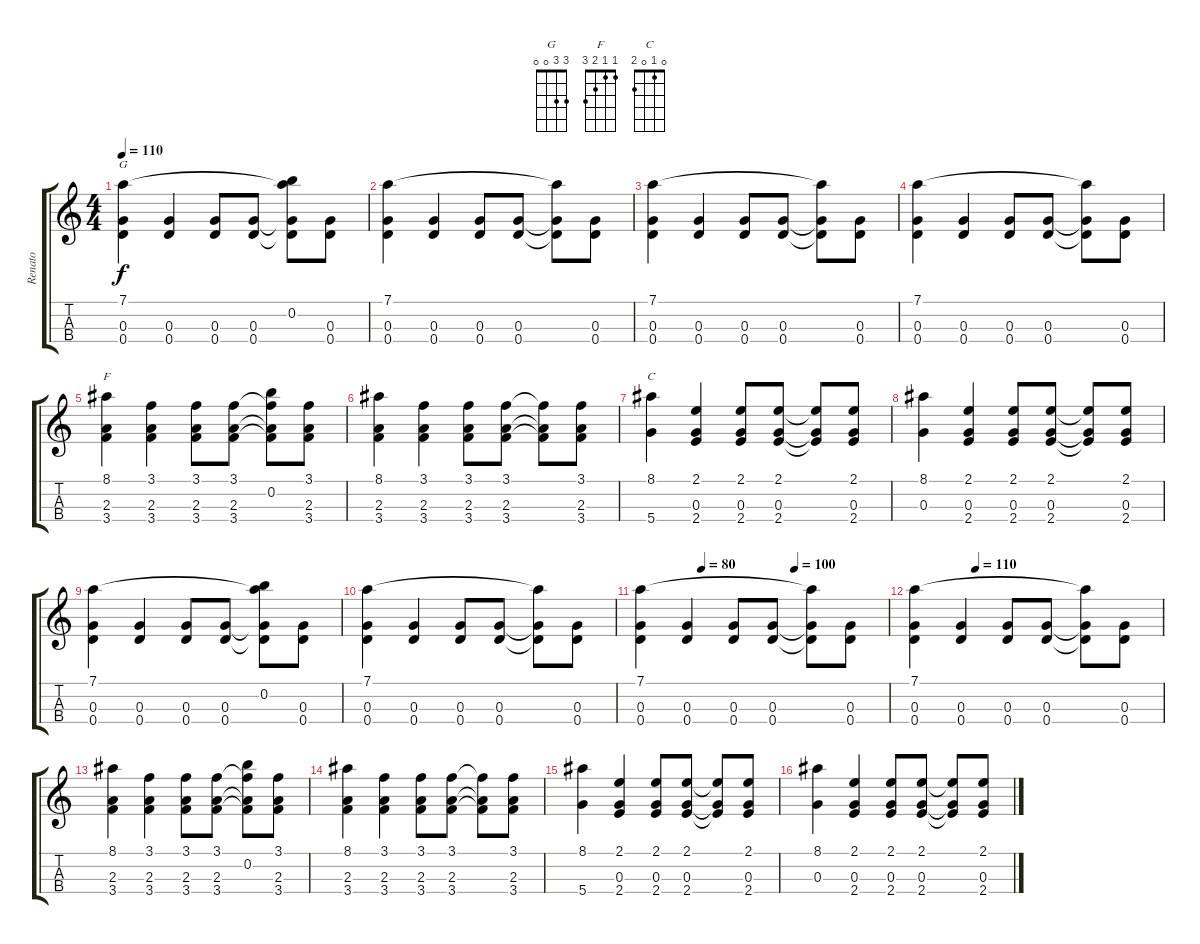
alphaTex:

\track ("Renato" "Renato") {instrument acousticguitarsteel}
\staff {score tabs}
\tuning (D4 B4 G3 D3) {hide}
\chord ("G" 3 3 0 0)
\chord ("F" 1 1 2 3)
\chord ("C" 0 1 0 2)
\ts (4 4)
\tempo 110
\clef g2
\ks c
(7.1 0.3 0.4).4{ch "G" dy f instrument acousticguitarsteel} (0.3 0.4).4 (0.3 0.4).8 (0.3 0.4).8 (7.1{t} 0.2 0.3{t} 0.4{t}).8 (0.3 0.4).8 |
(7.1 0.3 0.4).4 (0.3 0.4).4 (0.3 0.4).8 (0.3 0.4).8 (7.1{t} 0.3{t} 0.4{t}).8 (0.3 0.4).8 |
(7.1 0.3 0.4).4 (0.3 0.4).4 (0.3 0.4).8 (0.3 0.4).8 (7.1{t} 0.3{t} 0.4{t}).8 (0.3 0.4).8 |
(7.1 0.3 0.4).4 (0.3 0.4).4 (0.3 0.4).8 (0.3 0.4).8 (7.1{t} 0.3{t} 0.4{t}).8 (0.3 0.4).8 |
(8.1 2.3 3.4).4{ch "F"} (3.1 2.3 3.4).4 (3.1 2.3 3.4).8 (3.1 2.3 3.4).8 (3.1{t} 0.2 2.3{t} 3.4{t}).8 (3.1 2.3 3.4).8 |
(8.1 2.3 3.4).4 (3.1 2.3 3.4).4 (3.1 2.3 3.4).8 (3.1 2.3 3.4).8 (3.1{t} 2.3{t} 3.4{t}).8 (3.1 2.3 3.4).8 |
(8.1 5.4).4{ch "C"} (2.1 0.3 2.4).4 (2.1 0.3 2.4).8 (2.1 0.3 2.4).8 (2.1{t} 0.3{t} 2.4{t}).8 (2.1 0.3 2.4).8 |
(8.1 0.3).4 (2.1 0.3 2.4).4 (2.1 0.3 2.4).8 (2.1 0.3 2.4).8 (2.1{t} 0.3{t} 2.4{t}).8 (2.1 0.3 2.4).8 |
(7.1 0.3 0.4).4 (0.3 0.4).4 (0.3 0.4).8 (0.3 0.4).8 (7.1{t} 0.2 0.3{t} 0.4{t}).8 (0.3 0.4).8 |
(7.1 0.3 0.4).4 (0.3 0.4).4 (0.3 0.4).8 (0.3 0.4).8 (7.1{t} 0.3{t} 0.4{t}).8 (0.3 0.4).8 |
\tempo (80 0.25)
\tempo (100 0.625)
(7.1 0.3 0.4).4 (0.3 0.4).4 (0.3 0.4).8 (0.3 0.4).8 (7.1{t} 0.3{t} 0.4{t}).8 (0.3 0.4).8 |
\tempo (110 0.25)
(7.1 0.3 0.4).4 (0.3 0.4).4 (0.3 0.4).8 (0.3 0.4).8 (7.1{t} 0.3{t} 0.4{t}).8 (0.3 0.4).8 |
(8.1 2.3 3.4).4 (3.1 2.3 3.4).4 (3.1 2.3 3.4).8 (3.1 2.3 3.4).8 (3.1{t} 0.2 2.3{t} 3.4{t}).8 (3.1 2.3 3.4).8 |
(8.1 2.3 3.4).4 (3.1 2.3 3.4).4 (3.1 2.3 3.4).8 (3.1 2.3 3.4).8 (3.1{t} 2.3{t} 3.4{t}).8 (3.1 2.3 3.4).8 |
(8.1 5.4).4 (2.1 0.3 2.4).4 (2.1 0.3 2.4).8 (2.1 0.3 2.4).8 (2.1{t} 0.3{t} 2.4{t}).8 (2.1 0.3 2.4).8 |
(8.1 0.3).4 (2.1 0.3 2.4).4 (2.1 0.3 2.4).8 (2.1 0.3 2.4).8 (2.1{t} 0.3{t} 2.4{t}).8 (2.1 0.3 2.4).8
